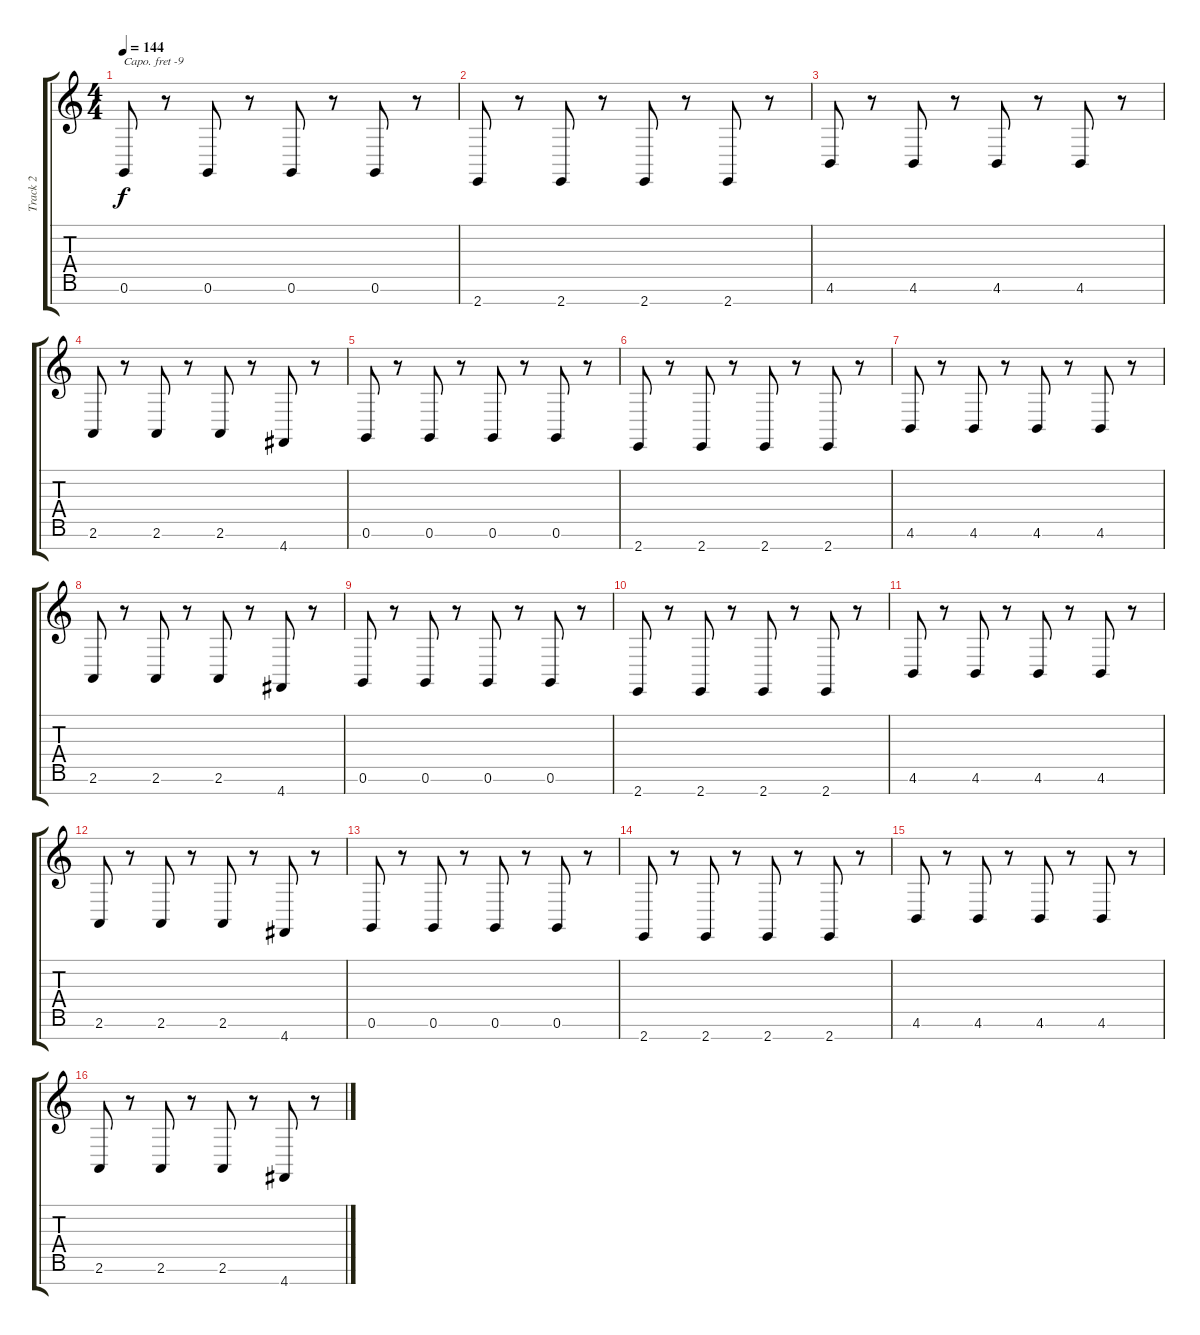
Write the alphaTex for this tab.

\track ("Track 2" "Track 2") {instrument synthbass1}
\staff {score tabs}
\capo -9
\tuning (E4 B3 G3 D3 A2 E2 B1) {hide}
\ts (4 4)
\tempo 144
\clef g2
\ks c
0.6.8{dy f} r.8 0.6.8 r.8 0.6.8 r.8 0.6.8 r.8 |
2.7.8 r.8 2.7.8 r.8 2.7.8 r.8 2.7.8 r.8 |
4.6.8 r.8 4.6.8 r.8 4.6.8 r.8 4.6.8 r.8 |
2.6.8 r.8 2.6.8 r.8 2.6.8 r.8 4.7.8 r.8 |
0.6.8 r.8 0.6.8 r.8 0.6.8 r.8 0.6.8 r.8 |
2.7.8 r.8 2.7.8 r.8 2.7.8 r.8 2.7.8 r.8 |
4.6.8 r.8 4.6.8 r.8 4.6.8 r.8 4.6.8 r.8 |
2.6.8 r.8 2.6.8 r.8 2.6.8 r.8 4.7.8 r.8 |
0.6.8 r.8 0.6.8 r.8 0.6.8 r.8 0.6.8 r.8 |
2.7.8 r.8 2.7.8 r.8 2.7.8 r.8 2.7.8 r.8 |
4.6.8 r.8 4.6.8 r.8 4.6.8 r.8 4.6.8 r.8 |
2.6.8 r.8 2.6.8 r.8 2.6.8 r.8 4.7.8 r.8 |
0.6.8 r.8 0.6.8 r.8 0.6.8 r.8 0.6.8 r.8 |
2.7.8 r.8 2.7.8 r.8 2.7.8 r.8 2.7.8 r.8 |
4.6.8 r.8 4.6.8 r.8 4.6.8 r.8 4.6.8 r.8 |
2.6.8 r.8 2.6.8 r.8 2.6.8 r.8 4.7.8 r.8
